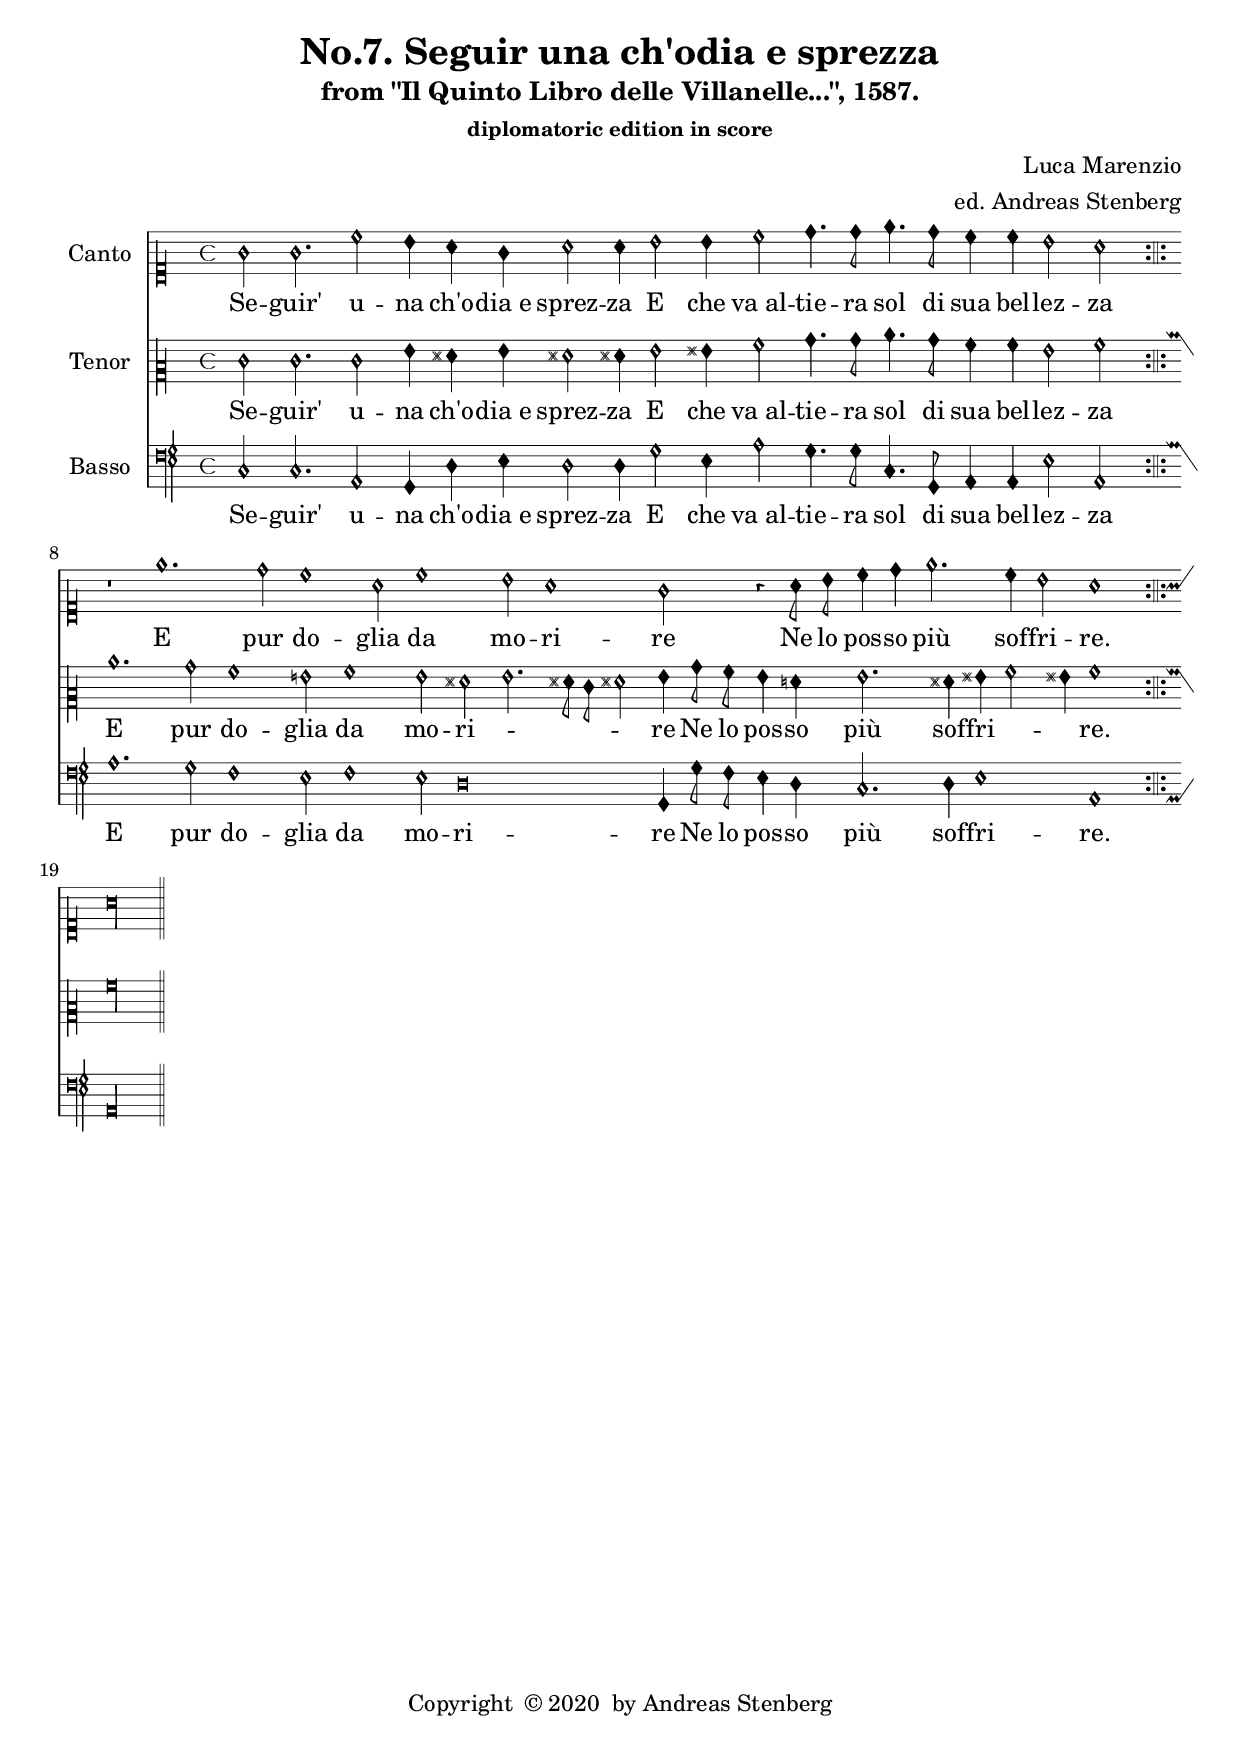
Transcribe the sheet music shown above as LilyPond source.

\version "2.20.0"
\language "deutsch"
 \defineBarLine ":||:" #'(":||:" "" "")

 \header {

  title = "No.7. Seguir una ch'odia e sprezza"

  subtitle = "from \"Il Quinto Libro delle Villanelle...\", 1587."

  subsubtitle = "diplomatoric edition in score"

  composer = "Luca Marenzio"

  arranger = "ed. Andreas Stenberg"
  poet = ""
  meter =""

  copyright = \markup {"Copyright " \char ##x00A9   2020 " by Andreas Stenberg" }

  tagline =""

}


global = {
  \autoBeamOff
  \override Staff.TimeSignature.style =#'mensural
  \override NoteHead.style = #'petrucci
  \override Flag.style =#'mensural
  \override Rest.style = #'mensural
  \override Staff.Accidental.glyph-name-alist =
  #alteration-mensural-glyph-name-alist
  \override Staff.BarLine.bar-extent = #'(-1.1 . 1.1)
  \accidentalStyle no-reset
  \key c \major
  \time 4/4
}

sopranoVoice = \relative c'' {

  %% to chose cleffing comment in and out as needed.
  \clef "petrucci-c1"			%% orignal clefing
  %  \clef "petrucci-g"  		%% semi-moderniced clefing to facilitate reading
  \global
  \dynamicUp
  % Music follows here.
    \override Staff.BarLine.transparent =##t
  g2
  g2. c2 h4 a4 g4
  a2 a4 h2 h4 c2
  d4. d8 e4. d8 c4 c4
  h2 a2

  \once \revert Staff.BarLine.transparent

  \bar ":||:"

  r1
  e'1. d2
  c1 a2
  c1 h2
  a1 g2
  r4 a8 h8 c4 d4 e2. c4 h2
  a1
  \once \revert Staff.BarLine.transparent

  \bar ":||:"

  a\longa*1/2

  \once \revert Staff.BarLine.transparent

  \once  \override Staff.BarLine.bar-extent = #'(-3 . 3)

      \bar "||"

}

verseSopranoVoice = \lyricmode {
  % Lyrics follow here.
  Se -- guir' u -- na ch'o -- dia_e sprez -- za
  E che va_al -- tie -- ra sol di sua bel -- lez -- za
  E pur do -- glia da mo -- ri -- re
  Ne lo pos -- so più sof -- fri -- re.
}

tenorVoice = \relative c' {

%% to chose cleffing comment in and out as needed.
  \clef "petrucci-c2"			%% orignal clefing
  %  \clef "petrucci-g"  		%% semi-moderniced clefing to facilitate reading
  \global
  \dynamicUp
  % Music follows here.
  e2
  e2. e2 g4 fis4 g4
  fis!2 fis!4 g2 gis4 a2
  h4. h8 c4. h8 a4 a4 gis2 a2
  \once \revert Staff.BarLine.transparent

  c1. h2
  a1 g2
  a1 g2
  fis!2\melisma g2. fis!8 e8 fis!2\melismaEnd
  g4 h8 a8 g4 f4 g2. fis4
  gis4\melisma a2 gis!4\melismaEnd
  a1

  \once \revert Staff.BarLine.transparent

  a\longa*1/2

  \once \revert Staff.BarLine.transparent

  \once  \override Staff.BarLine.bar-extent = #'(-3 . 3)



}

verseTenorVoice = \lyricmode {
  % Lyrics follow here.

  Se -- guir' u -- na ch'o -- dia_e sprez -- za
  E che va_al -- tie -- ra sol di sua bel -- lez -- za
  E pur do -- glia da mo -- ri -- re
  Ne lo pos -- so più sof -- fri -- re.

}

bassVoice = \relative c {
  \global
  \dynamicUp
  % Music follows here.
  c2
  c2. a2 g4 d'4 e4
  d2 d4 g2 e4 a2
  g4. g8 c,4. g8 a4 a4 e'2
  a,2
  \once \revert Staff.BarLine.transparent

  a'1. g2
  f1 e2
  f1 e2
  d\breve
  g,4 g'8 f8 e4 d4
  c2. d4
  e1
  a,1
  \once \revert Staff.BarLine.transparent

  a\longa*1/2

  \once \revert Staff.BarLine.transparent

  \once  \override Staff.BarLine.bar-extent = #'(-3 . 3)


}

verseBassVoice = \lyricmode {
  % Lyrics follow here.

  Se -- guir' u -- na ch'o -- dia_e sprez -- za
  E che va_al -- tie -- ra sol di sua bel -- lez -- za
  E pur do -- glia da mo -- ri -- re
  Ne lo pos -- so più sof -- fri -- re.

}

sopranoVoicePart = \new MensuralStaff \with {
  instrumentName = "Canto"
  midiInstrument = "choir aahs"
} { \sopranoVoice }
\addlyrics { \verseSopranoVoice }

tenorVoicePart = \new MensuralStaff \with {
  instrumentName = "Tenor"
  midiInstrument = "choir aahs"
} {  \tenorVoice }
\addlyrics { \verseTenorVoice }

bassVoicePart = \new MensuralStaff \with {
  instrumentName = "Basso"
  midiInstrument = "choir aahs"
} { \clef petrucci-f \bassVoice }
\addlyrics { \verseBassVoice }

\score {
  <<
    \sopranoVoicePart
    \tenorVoicePart
    \bassVoicePart
  >>
  \layout { }
  \midi {
    \tempo 4=100
  }
}

\pageBreak
\markup {

  \fontsize #1.0

  \column {

    \fill-line { "2." }

    \fill-line {

      \column {

        \line { Amar' una ch'è sleale }

        \line { \hspace #'3 E ch'?e cagion al mondo d'ogni male }

        \line { \hspace #'3 E pur troppo gran peccato }

        \line { \hspace #'3 Da non esser perdonato. }
      }

    }

    \vspace #1.0

    \fill-line { "3." }

    \fill-line {


      \column {

        \line {Lodar' una ch'è crudele }

        \line { \hspace #'3 E ch'è piena di tosco assentio e fele }

        \line { \hspace #'3 E pur una gran bugia }

        \line { \hspace #'3 De maggior ch'almondo sia. }
      }

    }

        \vspace #1.0

    \fill-line { "4." }

    \fill-line {


      \column {

        \line { A tal che signorella bella }

        \line { \hspace #'3 Poi che sete sleal crudele e fella }

        \line { \hspace #'3 Ciascun pur d'ambi duo noi }

        \line { \hspace #'3 Tendi a far i fatti suoi. }
      }
    }

  }

}

\paper {

  ragged-bottom = ##t
  ragged-last-bottom = ##t
  ragged-last = ##t
}